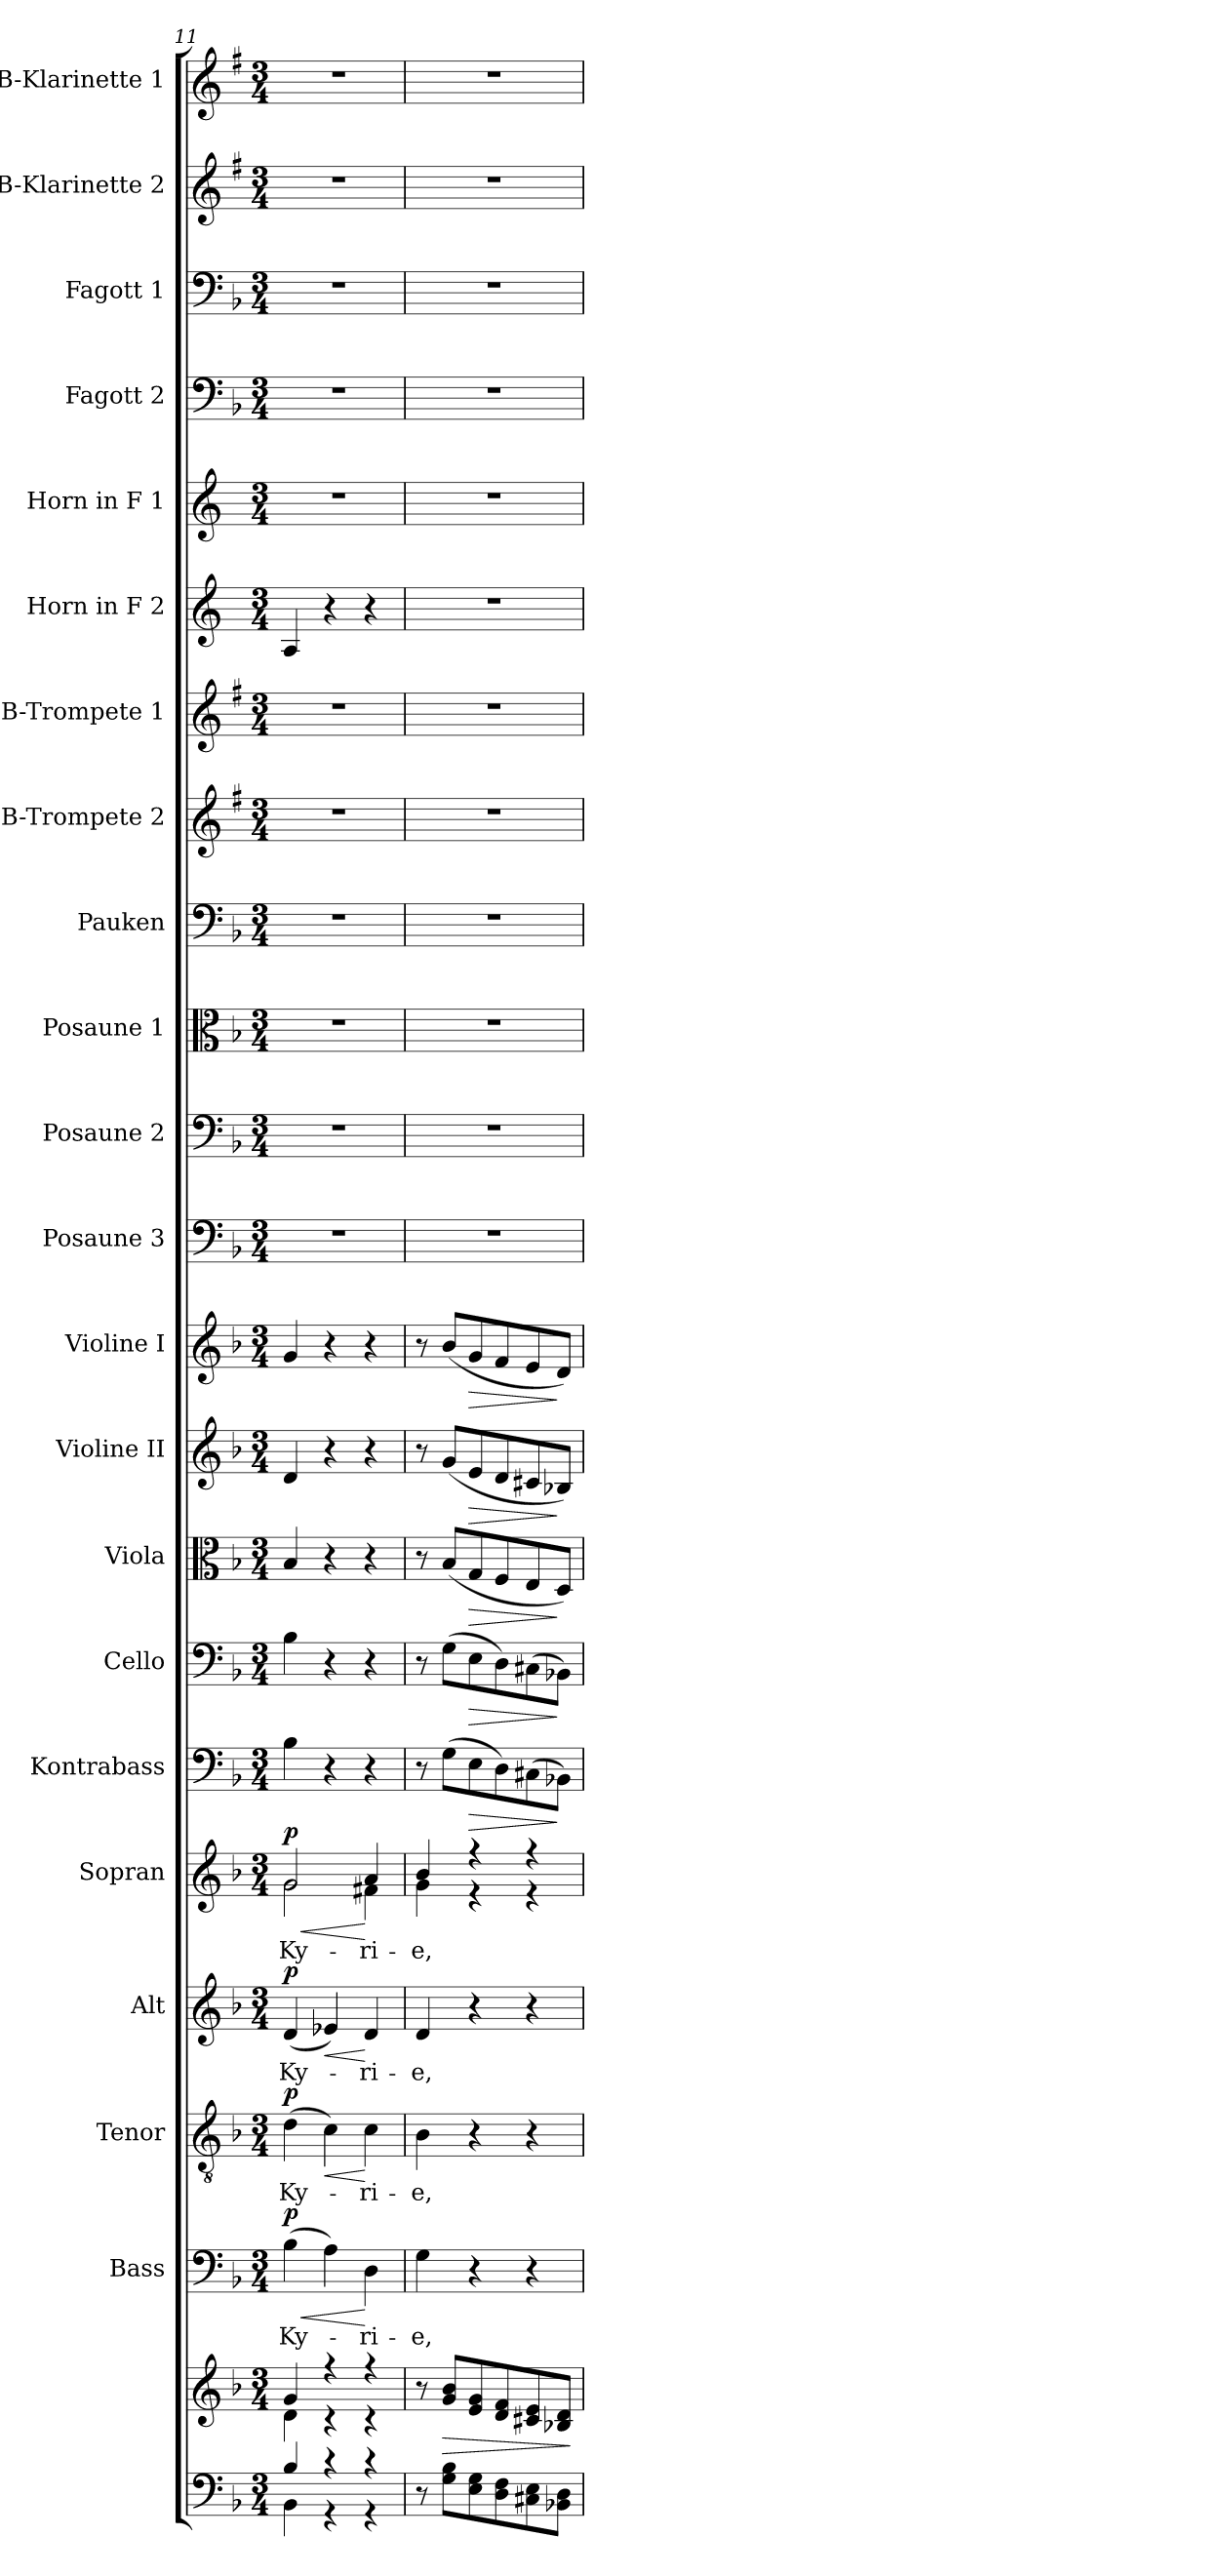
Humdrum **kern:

**kern	**kern	**dynam	**kern	**text	**dynam	**kern	**text	**dynam	**kern	**text	**dynam	**kern	**text	**dynam	**kern	**dynam	**kern	**dynam	**kern	**dynam	**kern	**dynam	**kern	**dynam	**kern	**kern	**kern	**kern	**kern	**kern	**kern	**kern	**kern	**kern	**kern	**kern
*part22	*part22	*part22	*part21	*part21	*part21	*part20	*part20	*part20	*part19	*part19	*part19	*part18	*part18	*part18	*part17	*part17	*part16	*part16	*part15	*part15	*part14	*part14	*part13	*part13	*part12	*part11	*part10	*part9	*part8	*part7	*part6	*part5	*part4	*part3	*part2	*part1
*staff23	*staff22	*staff22/23	*staff21	*staff21	*staff21	*staff20	*staff20	*staff20	*staff19	*staff19	*staff19	*staff18	*staff18	*staff18	*staff17	*staff17	*staff16	*staff16	*staff15	*staff15	*staff14	*staff14	*staff13	*staff13	*staff12	*staff11	*staff10	*staff9	*staff8	*staff7	*staff6	*staff5	*staff4	*staff3	*staff2	*staff1
*	*	*	*I"Bass	*	*	*I"Tenor	*	*	*I"Alt	*	*	*I"Sopran	*	*	*I"Kontrabass	*	*I"Cello	*	*I"Viola	*	*I"Violine II	*	*I"Violine I	*	*I"Posaune 3	*I"Posaune 2	*I"Posaune 1	*I"Pauken	*I"B-Trompete 2	*I"B-Trompete 1	*I"Horn in F 2	*I"Horn in F 1	*I"Fagott 2	*I"Fagott 1	*I"B-Klarinette 2	*I"B-Klarinette 1
*	*	*	*I'B.	*	*	*I'T.	*	*	*I'A.	*	*	*I'S.	*	*	*I'Kb.	*	*	*	*I'Vla.	*	*I'Vl. II	*	*I'Vl. I	*	*I'Pos. 3	*I'Pos. 2	*I'Pos. 1	*I'Pk.	*I'B Trp. 2	*I'B Trp. 1	*	*	*I'Fg. 2	*I'Fg. 1	*I'B Kl. 2	*I'B Kl. 1
*clefF4	*clefG2	*	*clefF4	*	*	*clefGv2	*	*	*clefG2	*	*	*clefG2	*	*	*clefF4	*	*clefF4	*	*clefC3	*	*clefG2	*	*clefG2	*	*clefF4	*clefF4	*clefC3	*clefF4	*clefG2	*clefG2	*clefG2	*clefG2	*clefF4	*clefF4	*clefG2	*clefG2
*	*	*	*	*	*	*	*	*	*	*	*	*	*	*	*ITrd7c12	*	*	*	*	*	*	*	*	*	*	*	*	*	*ITrd1c2	*ITrd1c2	*ITrd4c7	*ITrd4c7	*	*	*ITrd1c2	*ITrd1c2
*k[b-]	*k[b-]	*	*k[b-]	*	*	*k[b-]	*	*	*k[b-]	*	*	*k[b-]	*	*	*k[b-]	*	*k[b-]	*	*k[b-]	*	*k[b-]	*	*k[b-]	*	*k[b-]	*k[b-]	*k[b-]	*k[b-]	*k[b-]	*k[b-]	*k[b-]	*k[b-]	*k[b-]	*k[b-]	*k[b-]	*k[b-]
*F:	*F:	*	*F:	*	*	*F:	*	*	*F:	*	*	*F:	*	*	*F:	*	*F:	*	*F:	*	*F:	*	*F:	*	*F:	*F:	*F:	*F:	*F:	*F:	*F:	*F:	*F:	*F:	*F:	*F:
*M3/4	*M3/4	*	*M3/4	*	*	*M3/4	*	*	*M3/4	*	*	*M3/4	*	*	*M3/4	*	*M3/4	*	*M3/4	*	*M3/4	*	*M3/4	*	*M3/4	*M3/4	*M3/4	*M3/4	*M3/4	*M3/4	*M3/4	*M3/4	*M3/4	*M3/4	*M3/4	*M3/4
=11	=11	=11	=11	=11	=11	=11	=11	=11	=11	=11	=11	=11	=11	=11	=11	=11	=11	=11	=11	=11	=11	=11	=11	=11	=11	=11	=11	=11	=11	=11	=11	=11	=11	=11	=11	=11
*^	*^	*	*	*	*	*	*	*	*	*	*	*	*	*	*	*	*	*	*	*	*	*	*	*	*	*	*	*	*	*	*	*	*	*	*	*
!	!	!	!	!	!	!LO:LY:b	!LO:HP:b	!	!LO:LY:b	!	!	!LO:LY:b	!	!	!LO:LY:b	!LO:HP:b	!	!	!	!	!	!	!	!	!	!	!	!	!	!	!	!	!	!	!	!	!	!
*	*	*	*	*	*	*	*	*	*	*	*	*	*	*^	*	*	*	*	*	*	*	*	*	*	*	*	*	*	*	*	*	*	*	*	*	*	*	*
!	!	!	!	!	!	!	!LO:DY:n=1:a	!	!	!LO:DY:a	!	!	!LO:DY:a	!	!	!	!LO:DY:n=1:a	!	!	!	!	!	!	!	!	!	!	!	!	!	!	!	!	!	!	!	!	!	!
4B-/	4BB-\	4g/	4d\	.	(>4B-\	Ky-	< p	(>4d\	Ky-	p	(<4d/	Ky-	p	2g/	2g\	Ky-	< p	4BB-\	.	4B-\	.	4B-/	.	4d/	.	4g/	.	2.r	2.r	2.r	2.r	2.r	2.r	4D/	2.r	2.r	2.r	2.r	2.r
!	!	!	!	!	!	!	!	!	!	!LO:HP:b	!	!	!LO:HP:b	!	!	!	!	!	!	!	!	!	!	!	!	!	!	!	!	!	!	!	!	!	!	!	!	!	!
4r	4r	4r	4r	.	4A\)	.	.	4c\)	.	<	4e-X/)	.	<	.	.	.	.	4r	.	4r	.	4r	.	4r	.	4r	.	.	.	.	.	.	.	4r	.	.	.	.	.
!	!	!	!	!	!	!LO:LY:b	!	!	!LO:LY:b	!	!	!LO:LY:b	!	!	!	!LO:LY:b	!	!	!	!	!	!	!	!	!	!	!	!	!	!	!	!	!	!	!	!	!	!	!
4r	4r	4r	4r	.	4D\	-ri-	[	4c\	-ri-	[	4d/	-ri-	[	4a/	4f#X\	-ri-	[	4r	.	4r	.	4r	.	4r	.	4r	.	.	.	.	.	.	.	4r	.	.	.	.	.
=12	=12	=12	=12	=12	=12	=12	=12	=12	=12	=12	=12	=12	=12	=12	=12	=12	=12	=12	=12	=12	=12	=12	=12	=12	=12	=12	=12	=12	=12	=12	=12	=12	=12	=12	=12	=12	=12	=12	=12
!	!	!	!	!	!	!LO:LY:b	!	!	!LO:LY:b	!	!	!LO:LY:b	!	!	!	!LO:LY:b	!	!	!	!	!	!	!	!	!	!	!	!	!	!	!	!	!	!	!	!	!	!	!
*v	*v	*	*	*	*	*	*	*	*	*	*	*	*	*	*	*	*	*	*	*	*	*	*	*	*	*	*	*	*	*	*	*	*	*	*	*	*	*	*
*	*v	*v	*	*	*	*	*	*	*	*	*	*	*	*	*	*	*	*	*	*	*	*	*	*	*	*	*	*	*	*	*	*	*	*	*	*	*	*
8r	8r	.	4G\	-e,	.	4B-\	-e,	.	4d/	-e,	.	4b-/	4g\	-e,	.	8r	.	8r	.	8r	.	8r	.	8r	.	2.r	2.r	2.r	2.r	2.r	2.r	2.r	2.r	2.r	2.r	2.r	2.r
!	!	!LO:HP:b	!	!	!	!	!	!	!	!	!	!	!	!	!	!	!	!	!	!	!	!	!	!	!	!	!	!	!	!	!	!	!	!	!	!	!
8G\ 8B-\L	8g/ 8b-/L	>	.	.	.	.	.	.	.	.	.	.	.	.	.	(>8GG\L	.	(>8G\L	.	(<8B-/L	.	(<8g/L	.	(<8b-/L	.	.	.	.	.	.	.	.	.	.	.	.	.
!	!	!	!	!	!	!	!	!	!	!	!	!	!	!	!	!	!LO:HP:b	!	!LO:HP:b	!	!LO:HP:b	!	!LO:HP:b	!	!LO:HP:b	!	!	!	!	!	!	!	!	!	!	!	!
8E\ 8G\	8e/ 8g/	.	4r	.	.	4r	.	.	4r	.	.	4r	4r	.	.	8EE\	>	8E\	>	8G/	>	8e/	>	8g/	>	.	.	.	.	.	.	.	.	.	.	.	.
8D\ 8F\	8d/ 8f/	.	.	.	.	.	.	.	.	.	.	.	.	.	.	8DD\)	.	8D\)	.	8F/	.	8d/	.	8f/	.	.	.	.	.	.	.	.	.	.	.	.	.
8C#X\ 8E\	8c#X/ 8e/	.	4r	.	.	4r	.	.	4r	.	.	4r	4r	.	.	(>8CC#X\	.	(>8C#X\	.	8E/	.	8c#X/	.	8e/	.	.	.	.	.	.	.	.	.	.	.	.	.
8BB-X\ 8D\J	8B-X/ 8d/J	.	.	.	.	.	.	.	.	.	.	.	.	.	.	8BBB-X\J)	]	8BB-X\J)	]	8D/J)	]	8B-X/J)	]	8d/J)	]	.	.	.	.	.	.	.	.	.	.	.	.
*	*	*	*	*	*	*	*	*	*	*	*	*v	*v	*	*	*	*	*	*	*	*	*	*	*	*	*	*	*	*	*	*	*	*	*	*	*	*
.	.	]	.	.	.	.	.	.	.	.	.	.	.	.	.	.	.	.	.	.	.	.	.	.	.	.	.	.	.	.	.	.	.	.	.	.
=	=	=	=	=	=	=	=	=	=	=	=	=	=	=	=	=	=	=	=	=	=	=	=	=	=	=	=	=	=	=	=	=	=	=	=	=
*-	*-	*-	*-	*-	*-	*-	*-	*-	*-	*-	*-	*-	*-	*-	*-	*-	*-	*-	*-	*-	*-	*-	*-	*-	*-	*-	*-	*-	*-	*-	*-	*-	*-	*-	*-	*-
